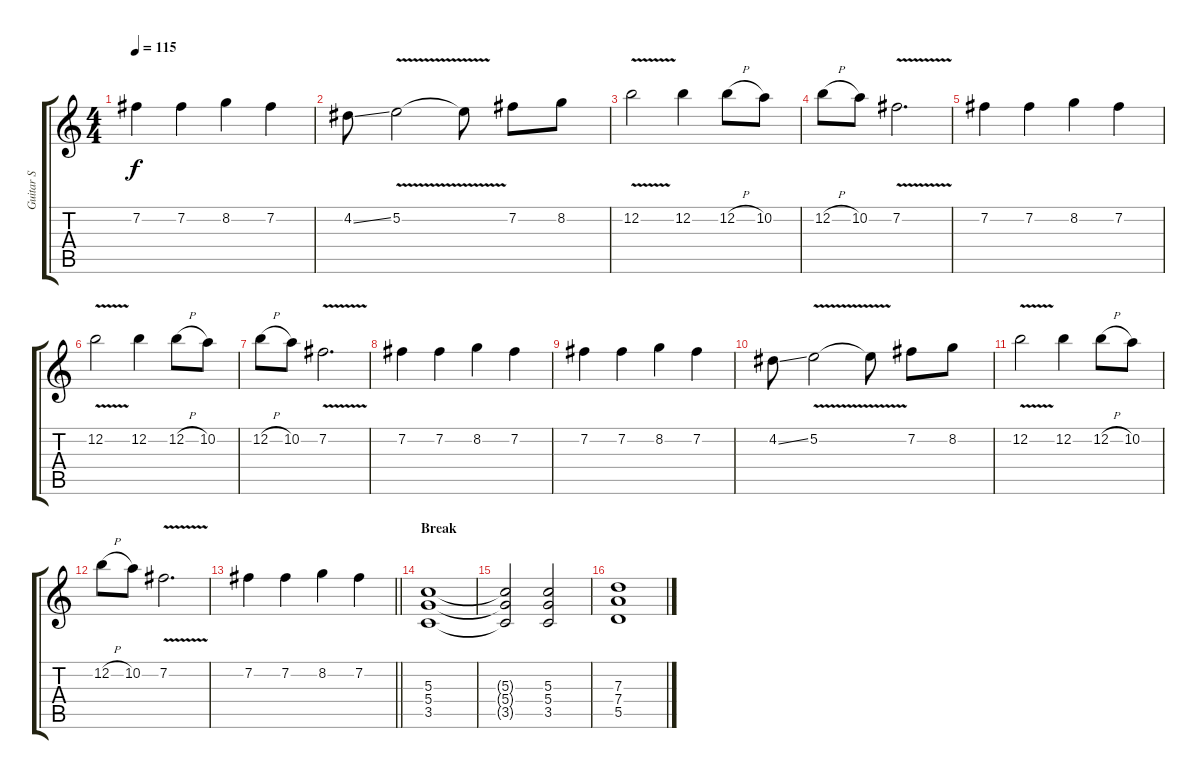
\track ("Guitar S" "Guitar S") {instrument electricguitarjazz}
\staff {score tabs}
\tuning (E4 B3 G3 D3 A2 E2) {hide}
\ts (4 4)
\tempo 115
\clef g2
\ks c
7.2.4{dy f} 7.2.4 8.2.4 7.2.4 |
4.2{ss}.8{volume 16 instrument distortionguitar} 5.2{v}.2 5.2{t}.8 7.2.8 8.2.8 |
12.2{v}.2 12.2.4 12.2{h}.8 10.2.8 |
12.2{h}.8 10.2.8 7.2{v}.2{d} |
7.2.4 7.2.4 8.2.4 7.2.4 |
12.2{v}.2 12.2.4 12.2{h}.8 10.2.8 |
12.2{h}.8 10.2.8 7.2{v}.2{d} |
7.2.4 7.2.4 8.2.4 7.2.4 |
7.2.4 7.2.4 8.2.4 7.2.4 |
4.2{ss}.8{volume 16 instrument distortionguitar} 5.2{v}.2 5.2{t}.8 7.2.8 8.2.8 |
12.2{v}.2 12.2.4 12.2{h}.8 10.2.8 |
12.2{h}.8 10.2.8 7.2{v}.2{d} |
\barLineRight lightlight
7.2.4 7.2.4 8.2.4 7.2.4 |
\section ("" "Break")
(5.3 5.4 3.5).1{volume 13 instrument distortionguitar} |
(5.3{t} 5.4{t} 3.5{t}).2 (5.3 5.4 3.5).2 |
(7.3 7.4 5.5).1{instrument distortionguitar}
